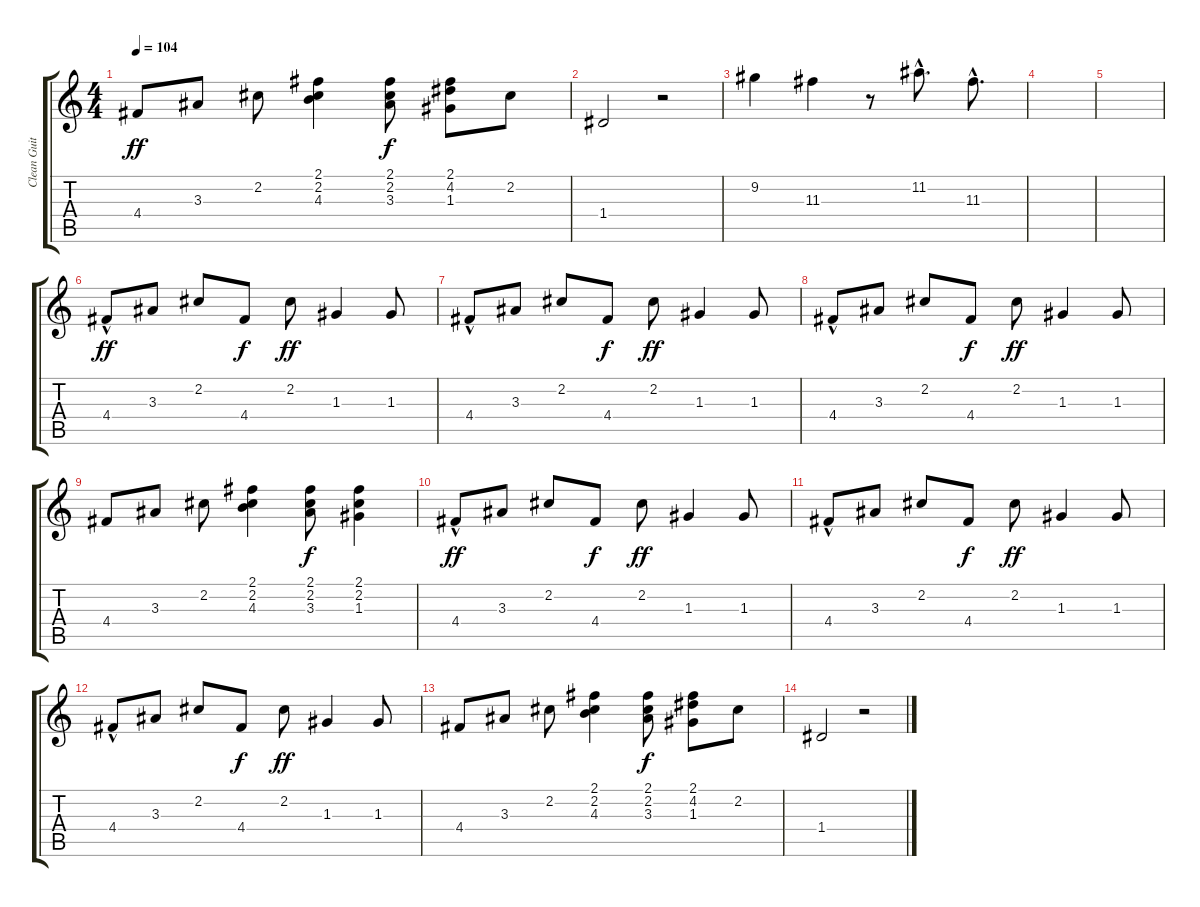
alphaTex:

\track ("Clean Guitar" "Clean Guit") {instrument electricguitarclean}
\staff {score tabs}
\tuning (E4 B3 G3 D3 A2 E2) {hide}
\ts (4 4)
\tempo 104
\clef g2
\ks c
4.4.8{dy ff} 3.3.8 2.2.8 (2.1 2.2 4.3).4 (2.1 2.2 3.3).8{dy f} (2.1 4.2 1.3).8 2.2.8 |
1.4.2 r.2 |
9.2.4 11.3.4 r.8 11.2{hac}.8{d} 11.3{hac}.8{d} |
|
|
4.4{hac}.8{dy ff} 3.3.8 2.2.8 4.4.8{dy f} 2.2.8{dy ff} 1.3.4 1.3.8 |
4.4{hac}.8 3.3.8 2.2.8 4.4.8{dy f} 2.2.8{dy ff} 1.3.4 1.3.8 |
4.4{hac}.8 3.3.8 2.2.8 4.4.8{dy f} 2.2.8{dy ff} 1.3.4 1.3.8 |
4.4.8 3.3.8 2.2.8 (2.1 2.2 4.3).4 (2.1 2.2 3.3).8{dy f} (2.1 2.2 1.3).4 |
4.4{hac}.8{dy ff} 3.3.8 2.2.8 4.4.8{dy f} 2.2.8{dy ff} 1.3.4 1.3.8 |
4.4{hac}.8 3.3.8 2.2.8 4.4.8{dy f} 2.2.8{dy ff} 1.3.4 1.3.8 |
4.4{hac}.8 3.3.8 2.2.8 4.4.8{dy f} 2.2.8{dy ff} 1.3.4 1.3.8 |
4.4.8 3.3.8 2.2.8 (2.1 2.2 4.3).4 (2.1 2.2 3.3).8{dy f} (2.1 4.2 1.3).8 2.2.8 |
1.4.2 r.2
